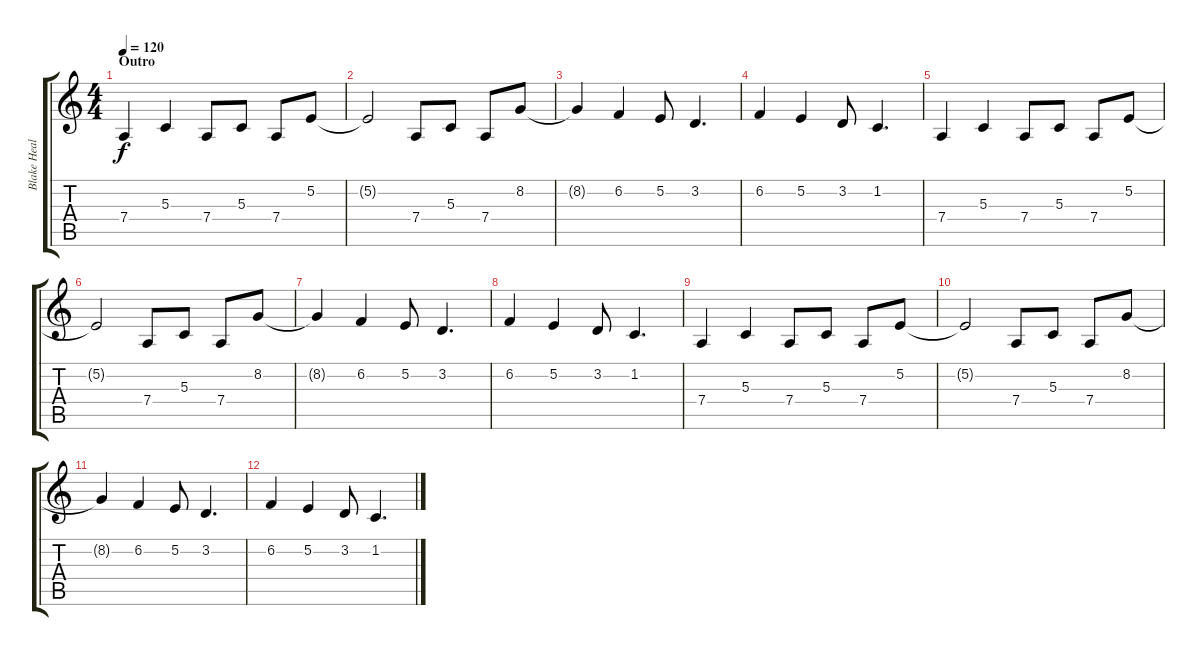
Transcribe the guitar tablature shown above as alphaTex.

\track ("Blake Healy (Synthesizer)" "Blake Heal") {instrument lead2sawtooth}
\staff {score tabs}
\tuning (E4 B3 G3 D3 A2 E2) {hide}
\ts (4 4)
\section ("" "Outro")
\tempo 120
\clef g2
\ks c
7.4.4{dy f} 5.3.4 7.4.8 5.3.8 7.4.8 5.2.8 |
5.2{t}.2 7.4.8 5.3.8 7.4.8 8.2.8 |
8.2{t}.4 6.2.4 5.2.8 3.2.4{d} |
6.2.4 5.2.4 3.2.8 1.2.4{d} |
7.4.4 5.3.4 7.4.8 5.3.8 7.4.8 5.2.8 |
5.2{t}.2 7.4.8 5.3.8 7.4.8 8.2.8 |
8.2{t}.4 6.2.4 5.2.8 3.2.4{d} |
6.2.4 5.2.4 3.2.8 1.2.4{d} |
7.4.4 5.3.4 7.4.8 5.3.8 7.4.8 5.2.8 |
5.2{t}.2 7.4.8 5.3.8 7.4.8 8.2.8 |
8.2{t}.4 6.2.4 5.2.8 3.2.4{d} |
6.2.4 5.2.4 3.2.8 1.2.4{d}
